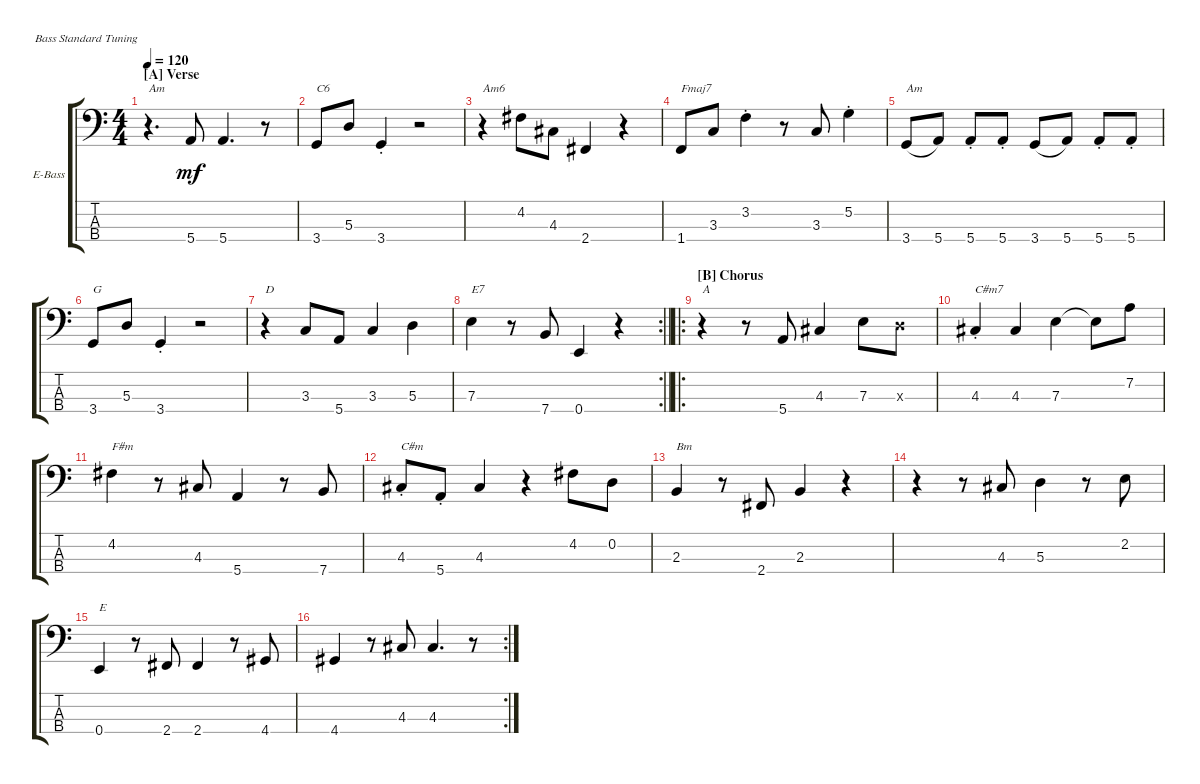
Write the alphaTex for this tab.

\defaultSystemsLayout 4
\bracketExtendMode groupsimilarinstruments
\firstSystemTrackNameOrientation horizontal
\otherSystemsTrackNameOrientation horizontal
\track ("Electric Bass" "E-Bass") {instrument electricbassfinger}
\staff {score tabs}
\tuning (G2 D2 A1 E1)
\ts (4 4)
\section ("A" "Verse")
\tempo 120
\clef f4
\ks c
r.4{d txt "Am" dy mf instrument electricbassfinger} 5.4.8 5.4.4{d} r.8 |
3.4.8{txt "C6"} 5.3.8 3.4{st}.4 r.2 |
r.4{txt "Am6"} 4.2.8 4.3.8 2.4.4 r.4 |
1.4.8{txt "Fmaj7"} 3.3.8 3.2{st}.4 r.8 3.3.8 5.2{st}.4 |
3.4.8{txt "Am" legatoorigin} 5.4.8 5.4{st}.8 5.4{st}.8 3.4.8{legatoorigin} 5.4.8 5.4{st}.8 5.4{st}.8 |
3.4.8{txt "G"} 5.3.8 3.4{st}.4 r.2 |
r.4{txt "D"} 3.3.8 5.4.8 3.3.4 5.3.4 |
\rc 2
\barLineRight lightlight
7.3.4{txt "E7"} r.8 7.4.8 0.4.4 r.4 |
\ro
\section ("B" "Chorus")
r.4{txt "A"} r.8 5.4.8 4.3.4 7.3.8 5.3{x}.8 |
4.3{st}.4{txt "C#m7"} 4.3.4 7.3.4 7.3{t}.8 7.2.8 |
4.2.4{txt "F#m"} r.8 4.3.8 5.4.4 r.8 7.4.8 |
4.3{st}.8{txt "C#m"} 5.4{st}.8 4.3.4 r.4 4.2.8 0.2.8 |
2.3.4{txt "Bm"} r.8 2.4.8 2.3.4 r.4 |
r.4 r.8 4.3.8 5.3.4 r.8 2.2.8 |
0.4.4{txt "E"} r.8 2.4.8 2.4.4 r.8 4.4.8 |
\rc 2
4.4.4 r.8 4.3.8 4.3.4{d} r.8
